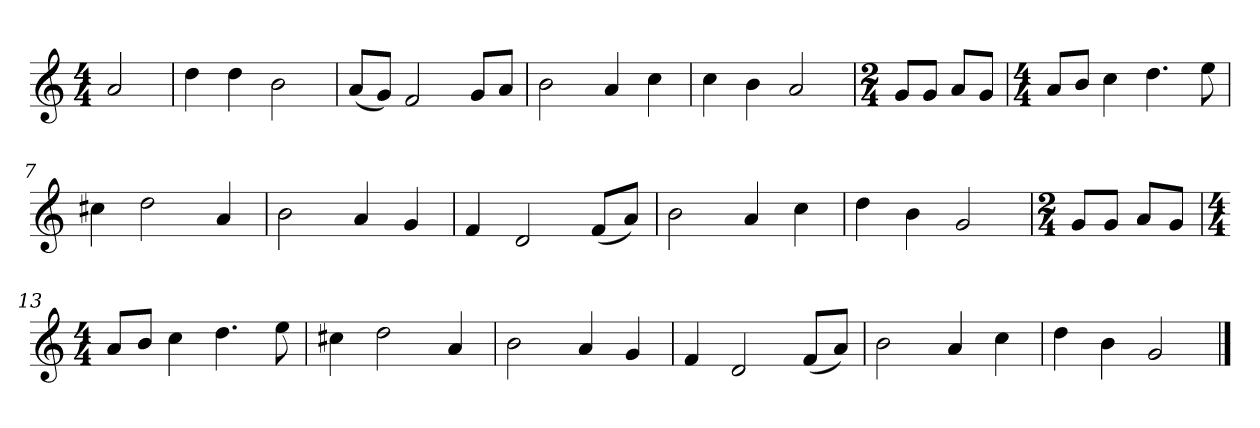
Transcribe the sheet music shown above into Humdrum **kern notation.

**kern
*part1
*staff1
*k[]
*M4/4
*MM120
=
2a
=1
4dd
4dd
2b
=2
(8aL
8gJ)
2f
8gL
8aJ
=3
2b
4a
4cc
=4
4cc
4b
2a
=5
*M2/4
8gL
8gJ
8aL
8gJ
=6
*M4/4
8aL
8bJ
4cc
4.dd
8ee
=7
4cc#X
2dd
4a
=8
2b
4a
4g
=9
4f
2d
(8fL
8aJ)
=10
2b
4a
4cc
=11
4dd
4b
2g
=12
*M2/4
8gL
8gJ
8aL
8gJ
=13
*M4/4
8aL
8bJ
4cc
4.dd
8ee
=14
4cc#X
2dd
4a
=15
2b
4a
4g
=16
4f
2d
(8fL
8aJ)
=17
2b
4a
4cc
=18
4dd
4b
2g
==
*-
